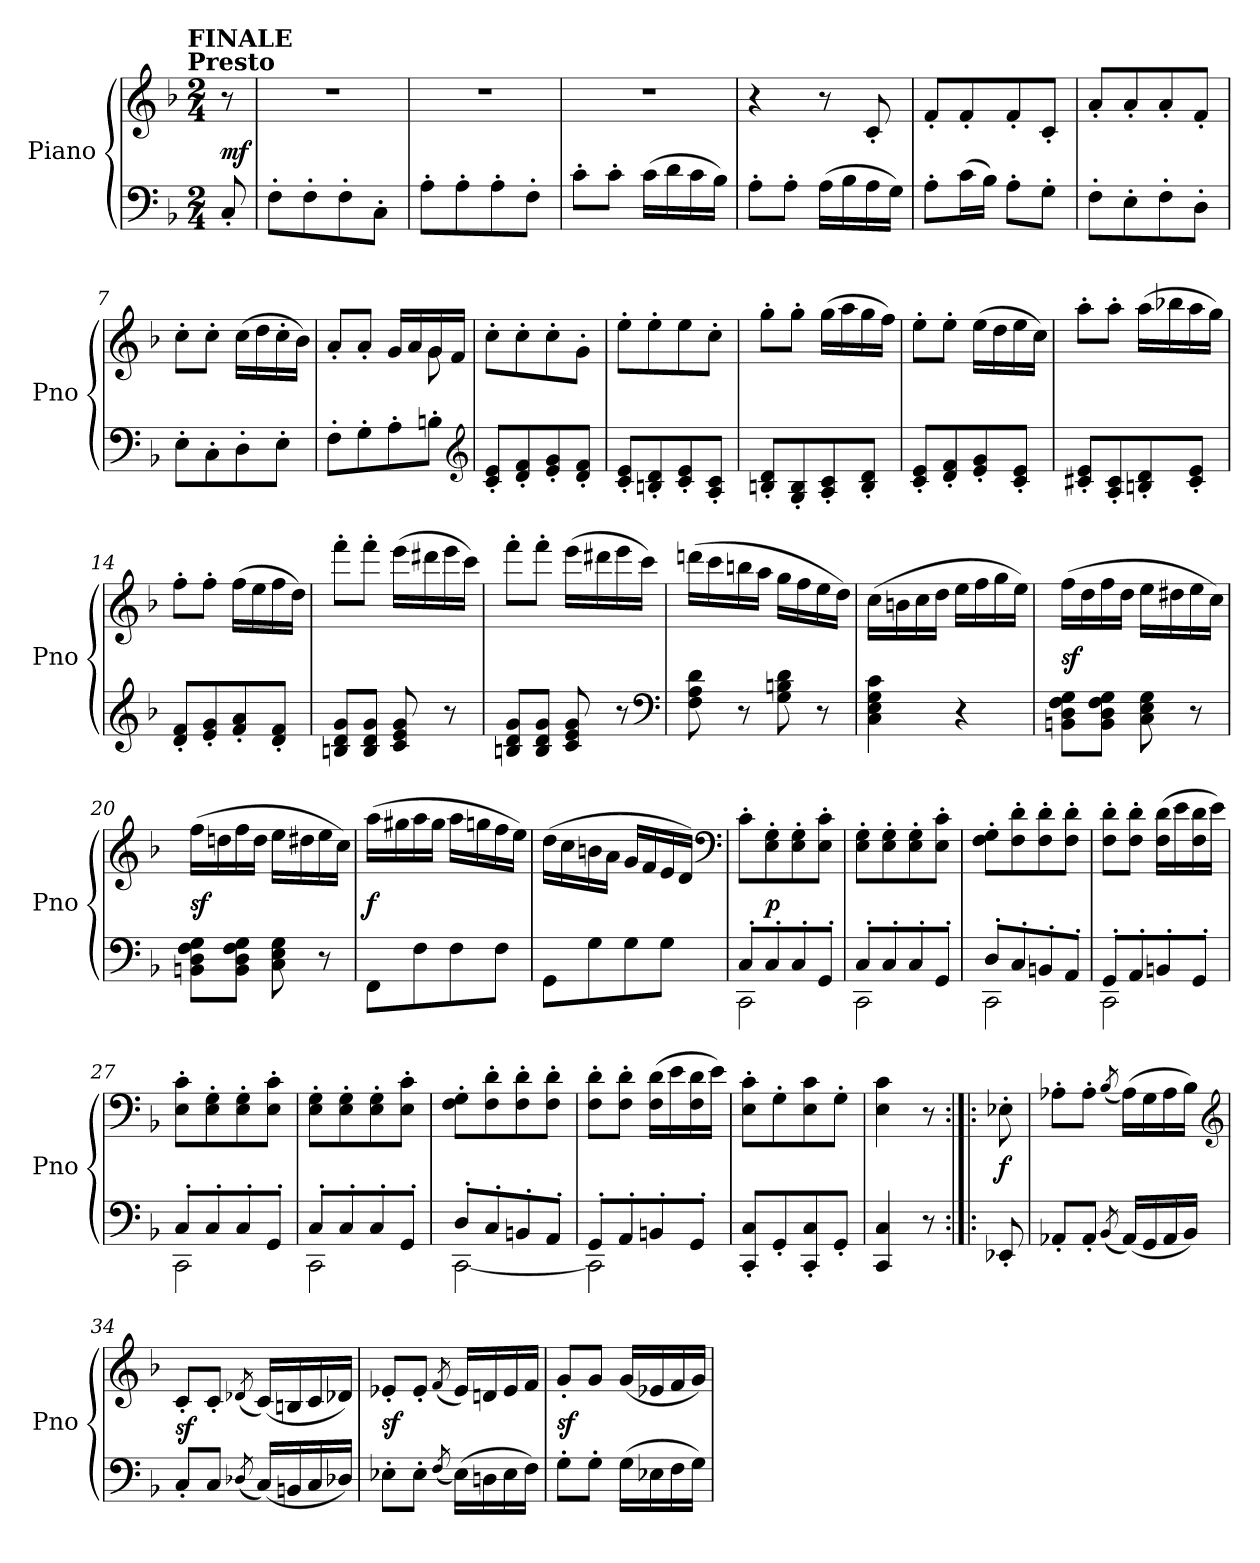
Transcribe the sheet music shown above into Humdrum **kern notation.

**kern	**kern	**dynam
*part1	*part1	*part1
*staff2	*staff1	*staff1/2
*I"Piano	*	*
*I'Pno	*	*
*clefF4	*clefG2	*
*k[b-]	*k[b-]	*
*F:	*F:	*
!!LO:TX:omd:t=FINALE\nPresto
*M2/4	*M2/4	*
*MM152	*MM152	*
=	=	=
8C'	8r	mf
=1	=1	=1
8F'L	2r	.
8F'	.	.
8F'	.	.
8C'J	.	.
=2	=2	=2
8A'L	2r	.
8A'	.	.
8A'	.	.
8F'J	.	.
=3	=3	=3
8c'L	2r	.
8c'J	.	.
(16cLL	.	.
16d	.	.
16c	.	.
16B-JJ)	.	.
=4	=4	=4
8A'L	4r	.
8A'J	.	.
(16ALL	8r	.
16B-	.	.
16A	8c'	.
16GJJ)	.	.
=5	=5	=5
8A'L	8f'L	.
(16cL	8f'	.
16B-JJ)	.	.
8A'L	8f'	.
8G'J	8c'J	.
=6	=6	=6
8F'L	8a'L	.
8E'	8a'	.
8F'	8a'	.
8D'J	8f'J	.
=7	=7	=7
8E'L	8cc'L	.
8C'	8cc'J	.
8D'	(16ccLL	.
.	16dd	.
8E'J	16cc'	.
.	16b-JJ)	.
=8	=8	=8
*	*^	*
8F'L	8a'L	4ryy	.
8G'	8a'J	.	.
8A'	16gLL	8ryy	.
.	16a	.	.
8Bn'J	16g	8g	.
.	16fJJ	.	.
*	*v	*v	*
*clefG2	*	*
=9	=9	=9
8c' 8e'L	8cc'\L	.
8d' 8f'	8cc'\	.
8e' 8g'	8cc'\	.
8d' 8f'J	8g'\J	.
=10	=10	=10
8c' 8e'L	8ee'L	.
8Bn' 8d'	8ee'	.
8c' 8e'	8ee	.
8A' 8c'J	8cc'J	.
=11	=11	=11
8Bn' 8d'L	8gg'L	.
8G' 8B'	8gg'J	.
8A' 8c'	(16ggLL	.
.	16aa	.
8B' 8d'J	16gg	.
.	16ffJJ)	.
=12	=12	=12
8c' 8e'L	8ee'L	.
8d' 8f'	8ee'J	.
8e' 8g'	(16eeLL	.
.	16dd	.
8c' 8e'J	16ee	.
.	16ccJJ)	.
=13	=13	=13
8c#X' 8e'L	8aa'L	.
8A' 8c#'	8aa'J	.
8Bn' 8d'	(16aaLL	.
.	16bb-X	.
8c#' 8e'J	16aa	.
.	16ggJJ)	.
=14	=14	=14
8d' 8f'L	8ff'L	.
8e' 8g'	8ff'J	.
8f' 8a'	(16ffLL	.
.	16ee	.
8d' 8f'J	16ff	.
.	16ddJJ)	.
=15	=15	=15
8Bn 8d 8gL	8fff'L	.
8B 8d 8gJ	8fff'J	.
8c 8e 8g	(16eeeLL	.
.	16ddd#X	.
8r	16eee	.
.	16cccJJ)	.
=16	=16	=16
8Bn 8d 8gL	8fff'L	.
8B 8d 8gJ	8fff'J	.
8c 8e 8g	(16eeeLL	.
.	16ddd#X	.
8r	16eee	.
.	16cccJJ)	.
*clefF4	*	*
=17	=17	=17
8F 8A 8d	(16dddnLL	.
.	16ccc	.
8r	16bbn	.
.	16aaJJ	.
8G 8Bn 8d	16ggLL	.
.	16ff	.
8r	16ee	.
.	16ddJJ)	.
=18	=18	=18
4C 4E 4G 4c	(16ccLL	.
.	16bn	.
.	16cc	.
.	16ddJJ	.
4r	16eeLL	.
.	16ff	.
.	16gg	.
.	16eeJJ)	.
=19	=19	=19
8BBn 8D 8F 8GL	(16ffLL	sf
.	16dd	.
8BB 8D 8F 8GJ	16ff	.
.	16ddJJ	.
8C 8E 8G	16eeLL	.
.	16dd#X	.
8r	16ee	.
.	16ccJJ)	.
=20	=20	=20
8BBn 8D 8F 8GL	(16ffLL	sf
.	16ddn	.
8BB 8D 8F 8GJ	16ff	.
.	16ddJJ	.
8C 8E 8G	16eeLL	.
.	16dd#X	.
8r	16ee	.
.	16ccJJ)	.
=21	=21	=21
8FF\L	(16aaLL	f
.	16gg#X	.
8F\	16aa	.
.	16gg#JJ	.
8F\	16aaLL	.
.	16ggn	.
8F\J	16ff	.
.	16eeJJ)	.
=22	=22	=22
8GG\L	(16ddLL	.
.	16cc	.
8G\	16bn	.
.	16aJJ	.
8G\	16gLL	.
.	16f	.
8G\J	16e	.
.	16dJJ)	.
*	*clefF4	*
=23	=23	=23
*^	*	*
8C'L	2CC	8c'L	.
8C'	.	8E' 8G'	p
8C'	.	8E' 8G'	.
8GG'J	.	8E' 8c'J	.
=24	=24	=24	=24
8C'L	2CC	8E' 8G'L	.
8C'	.	8E' 8G'	.
8C'	.	8E' 8G'	.
8GG'J	.	8E' 8c'J	.
=25	=25	=25	=25
8D'L	2CC	8F' 8G'L	.
8C'	.	8F' 8d'	.
8BBn'	.	8F' 8d'	.
8AA'J	.	8F' 8d'J	.
=26	=26	=26	=26
8GG'L	2CC	8F' 8d'L	.
8AA'	.	8F' 8d'J	.
8BBn'	.	(16F 16dLL	.
.	.	16e	.
8GG'J	.	16F 16d	.
.	.	16eJJ)	.
=27	=27	=27	=27
8C'L	2CC	8E' 8c'L	.
8C'	.	8E' 8G'	.
8C'	.	8E' 8G'	.
8GG'J	.	8E' 8c'J	.
=28	=28	=28	=28
8C'L	2CC	8E' 8G'L	.
8C'	.	8E' 8G'	.
8C'	.	8E' 8G'	.
8GG'J	.	8E' 8c'J	.
=29	=29	=29	=29
8D'L	[2CC	8F' 8G'L	.
8C'	.	8F' 8d'	.
8BBn'	.	8F' 8d'	.
8AA'J	.	8F' 8d'J	.
=30	=30	=30	=30
8GG'L	2CC]	8F' 8d'L	.
8AA'	.	8F' 8d'J	.
8BBn'	.	(16F 16dLL	.
.	.	16e	.
8GG'J	.	16F 16d	.
.	.	16eJJ)	.
*v	*v	*	*
=31	=31	=31
8CC' 8C'L	8E' 8c'L	.
8GG'	8G'	.
8CC' 8C'	8E 8c	.
8GG'J	8G'J	.
=32	=32	=32
4CC 4C	4E 4c	.
8r	8r	.
=:|!|:	=:|!|:	=:|!|:
8EE-X'	8E-X'	f
=33	=33	=33
8AA-X'L	8A-X'L	.
8AA-'J	8A-'J	.
(8qBB-	(8qB-	.
(16AA-LL)	(16A-LL)	.
16GG	16G	.
16AA-	16A-	.
16BB-JJ)	16B-JJ)	.
*	*clefG2	*
=34	=34	=34
8C'L	8c'L	sf
8CJ	8c'J	.
(8qD-X	(8qd-X	.
(16CLL)	(16cLL)	.
16BBn	16Bn	.
16C	16c	.
16D-XJJ)	16d-XJJ)	.
=35	=35	=35
8E-X'L	8e-X'L	sf
8E-'J	8e-'J	.
(8qF	(8qf	.
(16E-LL)	16e-LL)	.
16Dn	16dn	.
16E-	16e-	.
16FJJ)	16fJJ	.
=36	=36	=36
8G'L	8g'L	sf
8G'J	8gJ	.
(16GLL	(16gLL	.
16E-X	16e-X	.
16F	16f	.
16GJJ)	16gJJ)	.
=	=	=
*-	*-	*-
